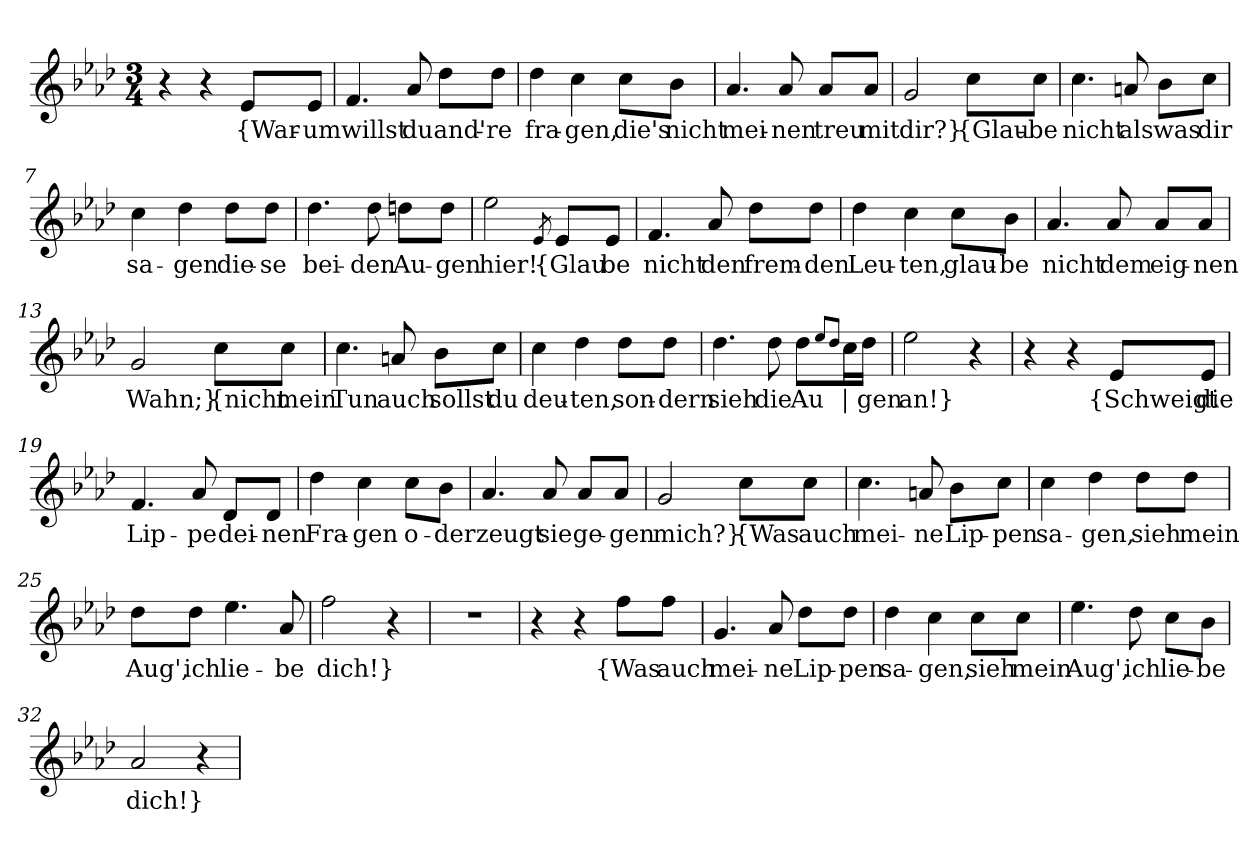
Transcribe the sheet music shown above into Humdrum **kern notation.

**kern	**text
*part1	*part1
*staff1	*staff1
*clefG2	*
*k[b-e-a-d-]	*
*M3/4	*
=1	=1
4r	.
4r	.
!	!LO:LY:b
8e-/L	{War-
!	!LO:LY:b
8e-/J	um
=2	=2
!	!LO:LY:b
4.f/	willst
!	!LO:LY:b
8a-/	du
!	!LO:LY:b
8dd-\L	and'-
!	!LO:LY:b
8dd-\J	-re
=3	=3
!	!LO:LY:b
4dd-\	fra-
!	!LO:LY:b
4cc\	-gen,
!	!LO:LY:b
8cc\L	die's
!	!LO:LY:b
8b-\J	nicht
=4	=4
!	!LO:LY:b
4.a-/	mei-
!	!LO:LY:b
8a-/	-nen
!	!LO:LY:b
8a-/L	treu
!	!LO:LY:b
8a-/J	mit
=5	=5
!	!LO:LY:b
2g/	dir?}
!	!LO:LY:b
8cc\L	{Glau-
!	!LO:LY:b
8cc\J	-be
!!LO:LB:g=z
=6	=6
!	!LO:LY:b
4.cc\	nicht
!	!LO:LY:b
8an/	als
!	!LO:LY:b
8b-\L	was
!	!LO:LY:b
8cc\J	dir
=7	=7
!	!LO:LY:b
4cc\	sa-
!	!LO:LY:b
4dd-\	-gen
!	!LO:LY:b
8dd-\L	die-
!	!LO:LY:b
8dd-\J	-se
=8	=8
!	!LO:LY:b
4.dd-\	bei-
!	!LO:LY:b
8dd-\	-den
!	!LO:LY:b
8ddn\L	Au-
!	!LO:LY:b
8dd\J	-gen
=9	=9
!	!LO:LY:b
2ee-\	hier!
8qe-/	.
!	!LO:LY:b
8e-/L	{Glau
!	!LO:LY:b
8e-/J	-be
=10	=10
!	!LO:LY:b
4.f/	nicht
!	!LO:LY:b
8a-/	den
!	!LO:LY:b
8dd-\L	frem-
!	!LO:LY:b
8dd-\J	-den
!!LO:LB:g=z
=11	=11
!	!LO:LY:b
4dd-\	Leu-
!	!LO:LY:b
4cc\	-ten,
!	!LO:LY:b
8cc\L	glau-
!	!LO:LY:b
8b-\J	-be
=12	=12
!	!LO:LY:b
4.a-/	nicht
!	!LO:LY:b
8a-/	dem
!	!LO:LY:b
8a-/L	eig-
!	!LO:LY:b
8a-/J	-nen
=13	=13
!	!LO:LY:b
2g/	Wahn;}
!	!LO:LY:b
8cc\L	{nicht
!	!LO:LY:b
8cc\J	mein
=14	=14
!	!LO:LY:b
4.cc\	Tun
!	!LO:LY:b
8an/	auch
!	!LO:LY:b
8b-\L	sollst
!	!LO:LY:b
8cc\J	du
!!LO:LB:g=z
=15	=15
!	!LO:LY:b
4cc\	deu-
!	!LO:LY:b
4dd-\	-ten,
!	!LO:LY:b
8dd-\L	son-
!	!LO:LY:b
8dd-\J	-dern
=16	=16
!	!LO:LY:b
4.dd-\	sieh
!	!LO:LY:b
8dd-\	die
!	!LO:LY:b
8dd-\L	Au
8qee-/L	.
8qdd-/J	.
!	!LO:LY:b
16cc\L	|
!	!LO:LY:b
16dd-\JJ	-gen
=17	=17
!	!LO:LY:b
2ee-\	an!}
4r	.
=18	=18
4r	.
4r	.
!	!LO:LY:b
8e-/L	{Schweigt
!	!LO:LY:b
8e-/J	die
=19	=19
!	!LO:LY:b
4.f/	Lip-
!	!LO:LY:b
8a-/	-pe
!	!LO:LY:b
8d-/L	dei-
!	!LO:LY:b
8d-/J	-nen
=20	=20
!	!LO:LY:b
4dd-\	Fra-
!	!LO:LY:b
4cc\	-gen
!	!LO:LY:b
8cc\L	o-
!	!LO:LY:b
8b-\J	-der
!!LO:LB:g=z
=21	=21
!	!LO:LY:b
4.a-/	zeugt
!	!LO:LY:b
8a-/	sie
!	!LO:LY:b
8a-/L	ge-
!	!LO:LY:b
8a-/J	-gen
=22	=22
!	!LO:LY:b
2g/	mich?}
!	!LO:LY:b
8cc\L	{Was
!	!LO:LY:b
8cc\J	auch
=23	=23
!	!LO:LY:b
4.cc\	mei-
!	!LO:LY:b
8an/	-ne
!	!LO:LY:b
8b-\L	Lip-
!	!LO:LY:b
8cc\J	-pen
=24	=24
!	!LO:LY:b
4cc\	sa-
!	!LO:LY:b
4dd-\	-gen,
!	!LO:LY:b
8dd-\L	sieh
!	!LO:LY:b
8dd-\J	mein
=25	=25
!	!LO:LY:b
8dd-\L	Aug',
!	!LO:LY:b
8dd-\J	ich
!	!LO:LY:b
4.ee-\	lie-
!	!LO:LY:b
8a-/	-be
!!LO:LB:g=z
=26	=26
!	!LO:LY:b
2ff\	dich!}
4r	.
=27	=27
2.r	.
=28	=28
4r	.
4r	.
!	!LO:LY:b
8ff\L	{Was
!	!LO:LY:b
8ff\J	auch
=29	=29
!	!LO:LY:b
4.g/	mei-
!	!LO:LY:b
8a-/	-ne
!	!LO:LY:b
8dd-\L	Lip-
!	!LO:LY:b
8dd-\J	-pen
=30	=30
!	!LO:LY:b
4dd-\	sa-
!	!LO:LY:b
4cc\	-gen,
!	!LO:LY:b
8cc\L	sieh
!	!LO:LY:b
8cc\J	mein
=31	=31
!	!LO:LY:b
4.ee-\	Aug',
!	!LO:LY:b
8dd-\	ich
!	!LO:LY:b
8cc\L	lie-
!	!LO:LY:b
8b-\J	-be
=32	=32
!	!LO:LY:b
2a-/	dich!}
4r	.
=	=
*-	*-
